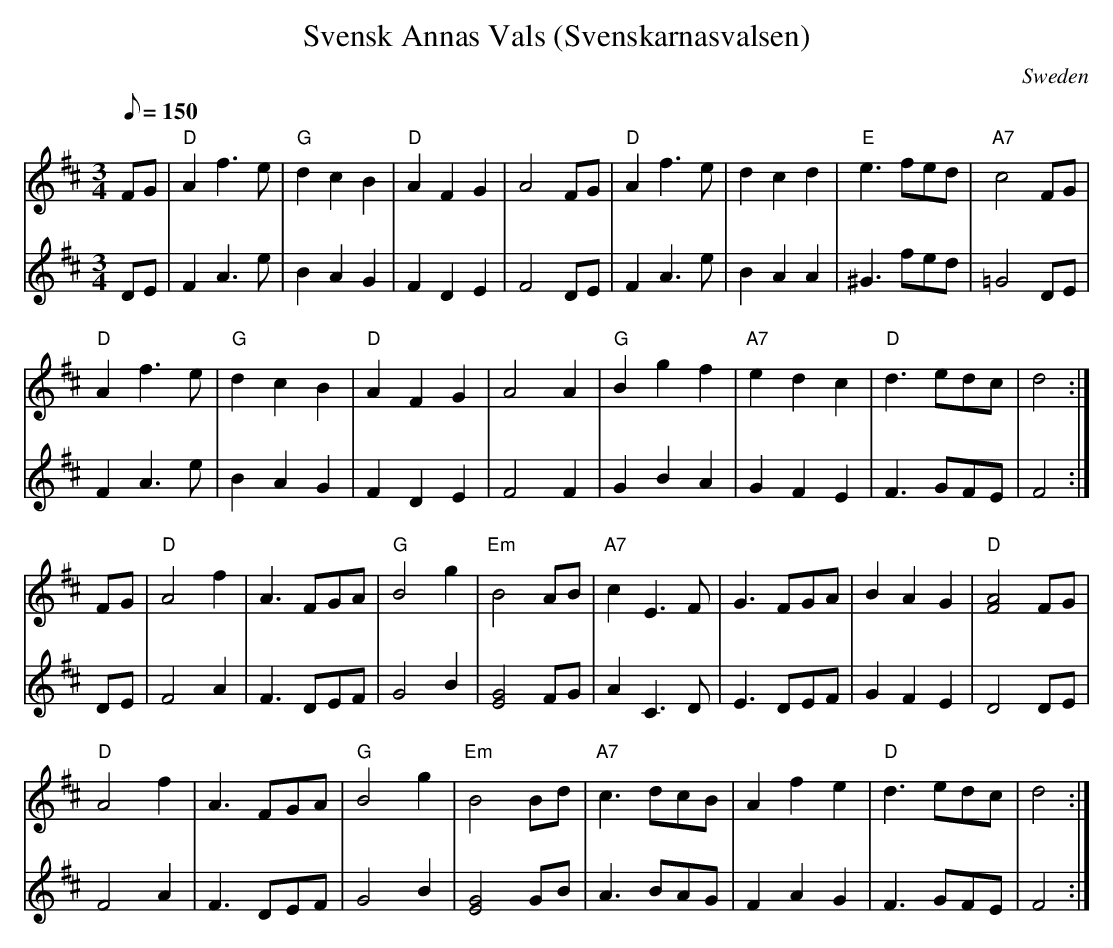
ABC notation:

X:1
T:Svensk Annas Vals (Svenskarnasvalsen)
O: Sweden
M: 3/4
Q:150
L: 1/4
K: D
[V:1] F/G/ | "D"A f> e | "G"d c B | "D"A F G | A2 F/G/ \
| "D"A f> e | d c d | "E"e>fe/d/ | "A7"c2 F/G/ |
[V:2] D/E/ | F A> e | B A G | F D E | F2 D/E/ \
| F A> e | B A A | ^G>fe/d/ | =G2 D/E/ |
[V:1] "D"A f> e | "G"d c B | "D"A F G | A2 A \
| "G"B g f | "A7"e d c | "D"d> ed/c/ | d2 :|
[V:2] F A> e | B A G | F D E | F2 F \
| G B A | G F E | F> GF/E/ | F2 :|
[V:1] F/G/ | "D"A2 f | A> FG/A/ | "G"B2 g | "Em"B2 A/B/ \
| "A7"c E> F | G> FG/A/ | B A G | "D"[A2F2] F/G/ |
[V:2] D/E/ | F2 A | F> DE/F/ | G2 B | [G2E2] F/G/ \
| A C> D | E> DE/F/ | G F E | D2 D/E/ |
[V:1] "D"A2 f | A> FG/A/ | "G"B2 g | "Em"B2 B/d/ \
| "A7"c> dc/B/ | A f e | "D"d> ed/c/ | d2 :|
[V:2] F2 A | F> DE/F/ | G2 B | [G2E2] G/B/ \
| A> BA/G/ | F A G | F> GF/E/ | F2 :|
